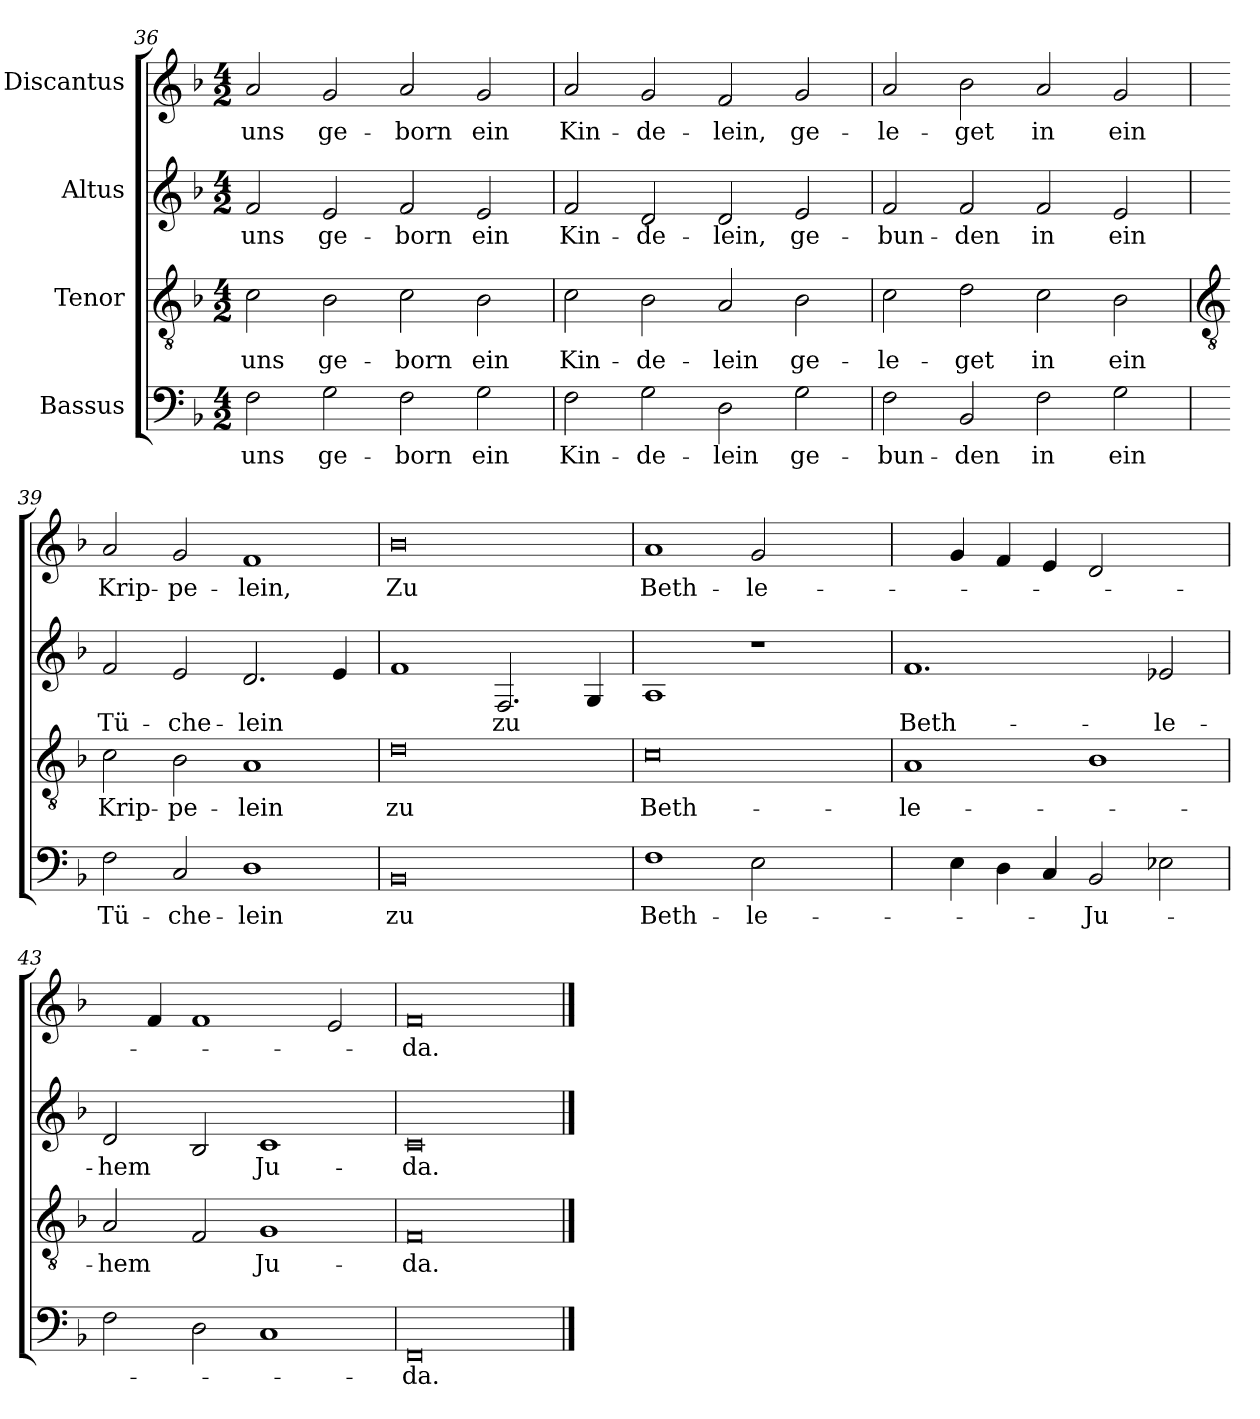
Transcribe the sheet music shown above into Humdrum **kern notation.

**kern	**text	**kern	**text	**kern	**text	**kern	**text
*part4	*part4	*part3	*part3	*part2	*part2	*part1	*part1
*staff4	*staff4	*staff3	*staff3	*staff2	*staff2	*staff1	*staff1
*I"Bassus	*	*I"Tenor	*	*I"Altus	*	*I"Discantus	*
*clefF4	*	*clefGv2	*	*clefG2	*	*clefG2	*
*k[b-]	*	*k[b-]	*	*k[b-]	*	*k[b-]	*
*F:	*	*F:	*	*F:	*	*F:	*
*M4/2	*	*M4/2	*	*M4/2	*	*M4/2	*
=36	=36	=36	=36	=36	=36	=36	=36
!	!LO:LY:b	!	!LO:LY:b	!	!LO:LY:b	!	!LO:LY:b
2F	uns	2c	uns	2f	uns	2a	uns
!	!LO:LY:b	!	!LO:LY:b	!	!LO:LY:b	!	!LO:LY:b
2G	ge-	2B-	ge-	2e	ge-	2g	ge-
!	!LO:LY:b	!	!LO:LY:b	!	!LO:LY:b	!	!LO:LY:b
2F	-born	2c	-born	2f	-born	2a	-born
!	!LO:LY:b	!	!LO:LY:b	!	!LO:LY:b	!	!LO:LY:b
2G	ein	2B-	ein	2e	ein	2g	ein
=37	=37	=37	=37	=37	=37	=37	=37
!	!LO:LY:b	!	!LO:LY:b	!	!LO:LY:b	!	!LO:LY:b
2F	Kin-	2c	Kin-	2f	Kin-	2a	Kin-
!	!LO:LY:b	!	!LO:LY:b	!	!LO:LY:b	!	!LO:LY:b
2G	-de-	2B-	-de-	2d	-de-	2g	-de-
!	!LO:LY:b	!	!LO:LY:b	!	!LO:LY:b	!	!LO:LY:b
2D	-lein	2A	-lein	2d	-lein,	2f	-lein,
!	!LO:LY:b	!	!LO:LY:b	!	!LO:LY:b	!	!LO:LY:b
2G	ge-	2B-	ge-	2e	ge-	2g	ge-
=38	=38	=38	=38	=38	=38	=38	=38
!	!LO:LY:b	!	!LO:LY:b	!	!LO:LY:b	!	!LO:LY:b
2F	-bun-	2c	-le-	2f	-bun-	2a	-le-
!	!LO:LY:b	!	!LO:LY:b	!	!LO:LY:b	!	!LO:LY:b
2BB-	-den	2d	-get	2f	-den	2b-	-get
!	!LO:LY:b	!	!LO:LY:b	!	!LO:LY:b	!	!LO:LY:b
2F	in	2c	in	2f	in	2a	in
!	!LO:LY:b	!	!LO:LY:b	!	!LO:LY:b	!	!LO:LY:b
2G	ein	2B-	ein	2e	ein	2g	ein
!!LO:LB:g=z
=39	=39	=39	=39	=39	=39	=39	=39
*	*	*clefGv2	*	*	*	*	*
!	!LO:LY:b	!	!LO:LY:b	!	!LO:LY:b	!	!LO:LY:b
2F	Tü-	2c	Krip-	2f	Tü-	2a	Krip-
!	!LO:LY:b	!	!LO:LY:b	!	!LO:LY:b	!	!LO:LY:b
2C	-che-	2B-	-pe-	2e	-che-	2g	-pe-
!	!LO:LY:b	!	!LO:LY:b	!	!LO:LY:b	!	!LO:LY:b
1D	-lein	1A	-lein	2.d	-lein	1f	-lein,
.	.	.	.	4e	.	.	.
=40	=40	=40	=40	=40	=40	=40	=40
!	!LO:LY:b	!	!LO:LY:b	!	!	!	!LO:LY:b
0BB-	zu	0d	zu	1f	.	0b-	Zu
!	!	!	!	!	!LO:LY:b	!	!
.	.	.	.	2.F	zu	.	.
.	.	.	.	4G	.	.	.
=41	=41	=41	=41	=41	=41	=41	=41
!	!LO:LY:b	!	!LO:LY:b	!	!	!	!LO:LY:b
1F	Beth-	0c	Beth-	1A	.	1a	Beth-
!	!LO:LY:b	!	!	!	!	!	!LO:LY:b
2E	-le-	.	.	1r	.	2g	-le-
!	!LO:LY:b	!	!	!	!	!	!LO:LY:b
[2Fyy	-hem	.	.	.	.	[2ayy	-hem
=42	=42	=42	=42	=42	=42	=42	=42
!	!	!	!LO:LY:b	!	!LO:LY:b	!	!
4Fyy]	.	1A	-le-	1.f	Beth-	4ayy]	.
4E	.	.	.	.	.	4g	.
4D	.	.	.	.	.	4f	.
4C	.	.	.	.	.	4e	.
!	!LO:LY:b	!	!	!	!	!	!
2BB-	Ju-	1B-	.	.	.	2d	.
!	!	!	!	!	!LO:LY:b	!	!LO:LY:b
2E-	.	.	.	2e-	-le-	[2gyy	Ju
=43	=43	=43	=43	=43	=43	=43	=43
!	!	!	!LO:LY:b	!	!LO:LY:b	!	!
2F	.	2A	-hem	2d	-hem	4gyy]	.
.	.	.	.	.	.	4f	.
2D	.	2F	.	2B-	.	1f	.
!	!	!	!LO:LY:b	!	!LO:LY:b	!	!
1C	.	1G	Ju-	1c	Ju-	.	.
.	.	.	.	.	.	2e	.
=44	=44	=44	=44	=44	=44	=44	=44
!	!LO:LY:b	!	!LO:LY:b	!	!LO:LY:b	!	!LO:LY:b
0FF	-da.	0F	-da.	0c	-da.	0f	da.
==	==	==	==	==	==	==	==
*-	*-	*-	*-	*-	*-	*-	*-
